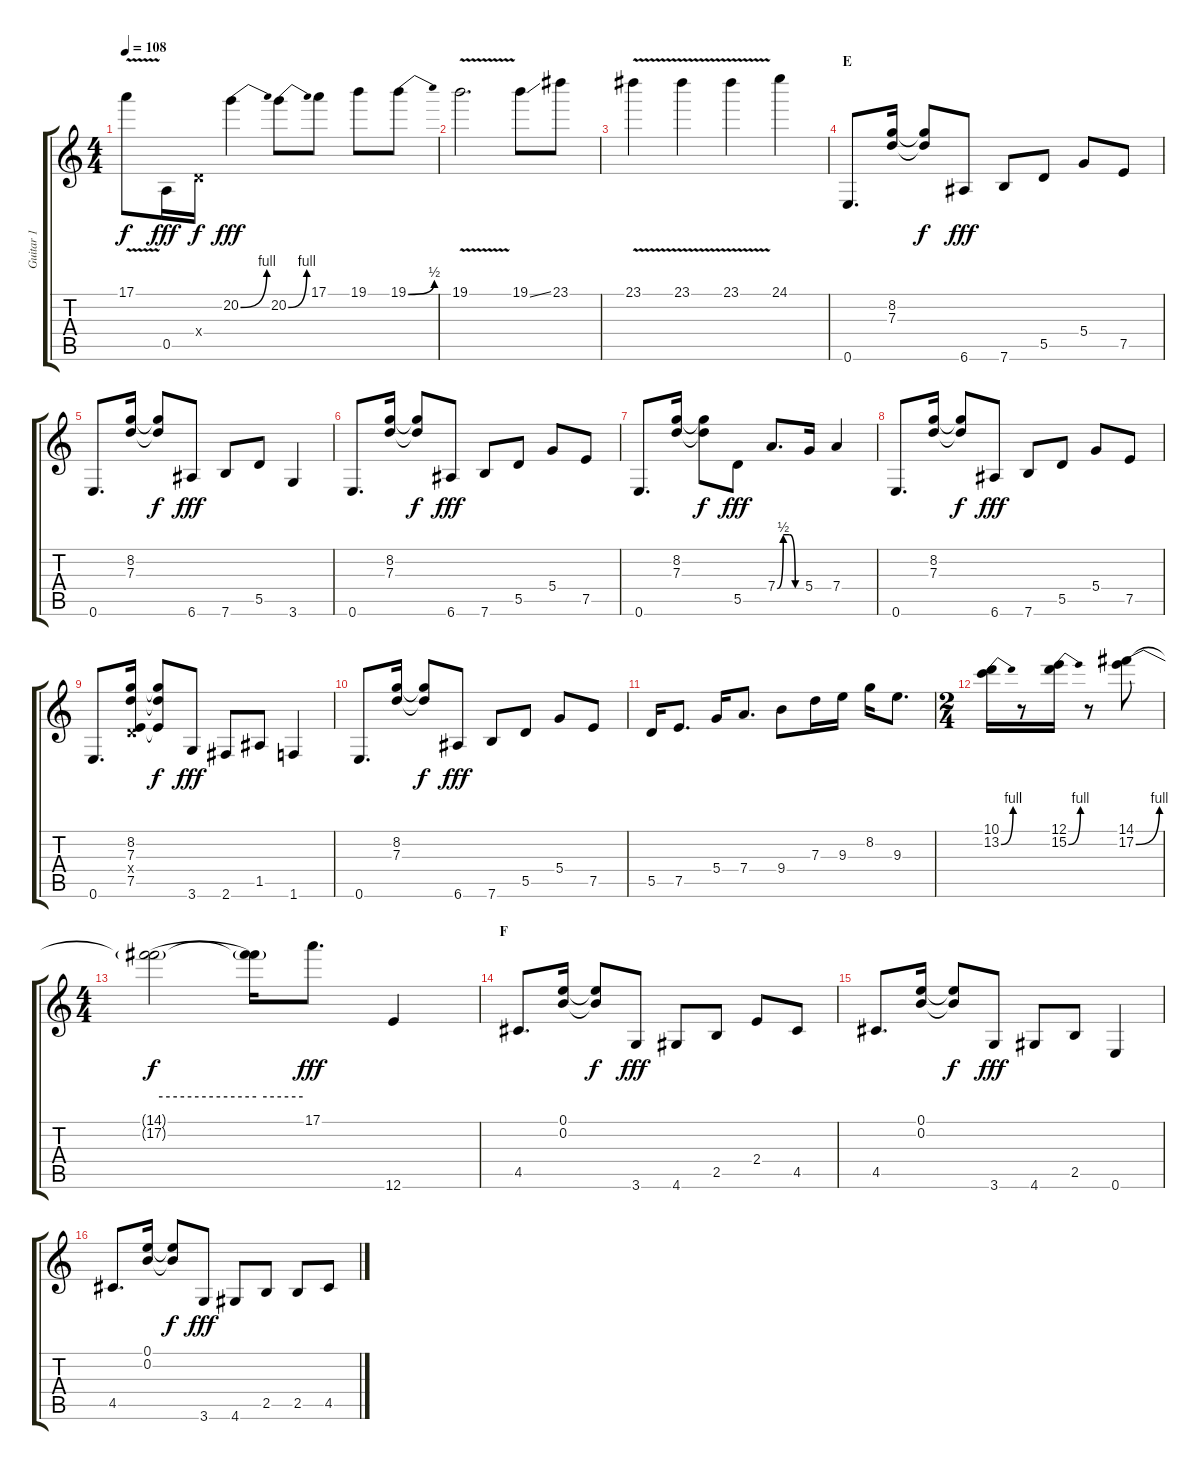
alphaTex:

\track ("Guitar 1" "Guitar 1") {instrument distortionguitar}
\staff {score tabs}
\tuning (E4 B3 G3 D3 A2 E2) {hide}
\ts (4 4)
\tempo 108
\clef g2
\ks c
17.1{v t}.8{dy f} 0.5.16{dy fff} 0.4{x}.16{dy f} 20.2{be (bend 0 0 60 4)}.4{dy fff} 20.2{be (bend 0 0 60 4)}.8 17.1.8 19.1.8 19.1{be (bend 0 0 60 2)}.8 |
19.1{v}.2{d} 19.1{ss}.8 23.1.8 |
23.1{v}.4 23.1{v}.4 23.1{v}.4 24.1.4 |
\section ("" "E")
0.6.8{d} (8.2 7.3).16 (8.2{t} 7.3{t}).8{dy f} 6.6.8{dy fff} 7.6.8 5.5.8 5.4.8 7.5.8 |
0.6.8{d} (8.2 7.3).16 (8.2{t} 7.3{t}).8{dy f} 6.6.8{dy fff} 7.6.8 5.5.8 3.6.4 |
0.6.8{d} (8.2 7.3).16 (8.2{t} 7.3{t}).8{dy f} 6.6.8{dy fff} 7.6.8 5.5.8 5.4.8 7.5.8 |
0.6.8{d} (8.2 7.3).16 (8.2{t} 7.3{t}).8{dy f} 5.5.8{dy fff} 7.4{be (custom 0 0 15 2 30 2 45 0 60 0)}.8{d} 5.4.16 7.4.4 |
0.6.8{d} (8.2 7.3).16 (8.2{t} 7.3{t}).8{dy f} 6.6.8{dy fff} 7.6.8 5.5.8 5.4.8 7.5.8 |
0.6.8{d} (8.2 7.3 0.4{x} 7.5).16 (8.2{t} 7.3{t} 7.5{t}).8{dy f} 3.6.8{dy fff} 2.6.8 1.5.8 1.6.4 |
0.6.8{d} (8.2 7.3).16 (8.2{t} 7.3{t}).8{dy f} 6.6.8{dy fff} 7.6.8 5.5.8 5.4.8 7.5.8 |
5.5.16 7.5.8{d} 5.4.16 7.4.8{d} 9.4.8 7.3.16 9.3.16 8.2.16 9.3.8{d} |
\ts (2 4)
(10.1 13.2{be (bend 0 0 60 4)}).16 r.8 (12.1 15.2{be (bend 0 0 60 4)}).16 r.8 (14.1 17.2{be (bend 0 0 60 4)}).8 |
\ts (4 4)
(14.1{t} 17.2{be (hold 0 4 60 4) t}).2{dy f} (14.1{t} 17.2{be (hold 0 4 60 4) t}).16 17.1.8{d dy fff} 12.6.4 |
\section ("" "F")
4.5.8{d} (0.1 0.2).16 (0.1{t} 0.2{t}).8{dy f} 3.6.8{dy fff} 4.6.8 2.5.8 2.4.8 4.5.8 |
4.5.8{d} (0.1 0.2).16 (0.1{t} 0.2{t}).8{dy f} 3.6.8{dy fff} 4.6.8 2.5.8 0.6.4 |
4.5.8{d} (0.1 0.2).16 (0.1{t} 0.2{t}).8{dy f} 3.6.8{dy fff} 4.6.8 2.5.8 2.5.8 4.5.8
